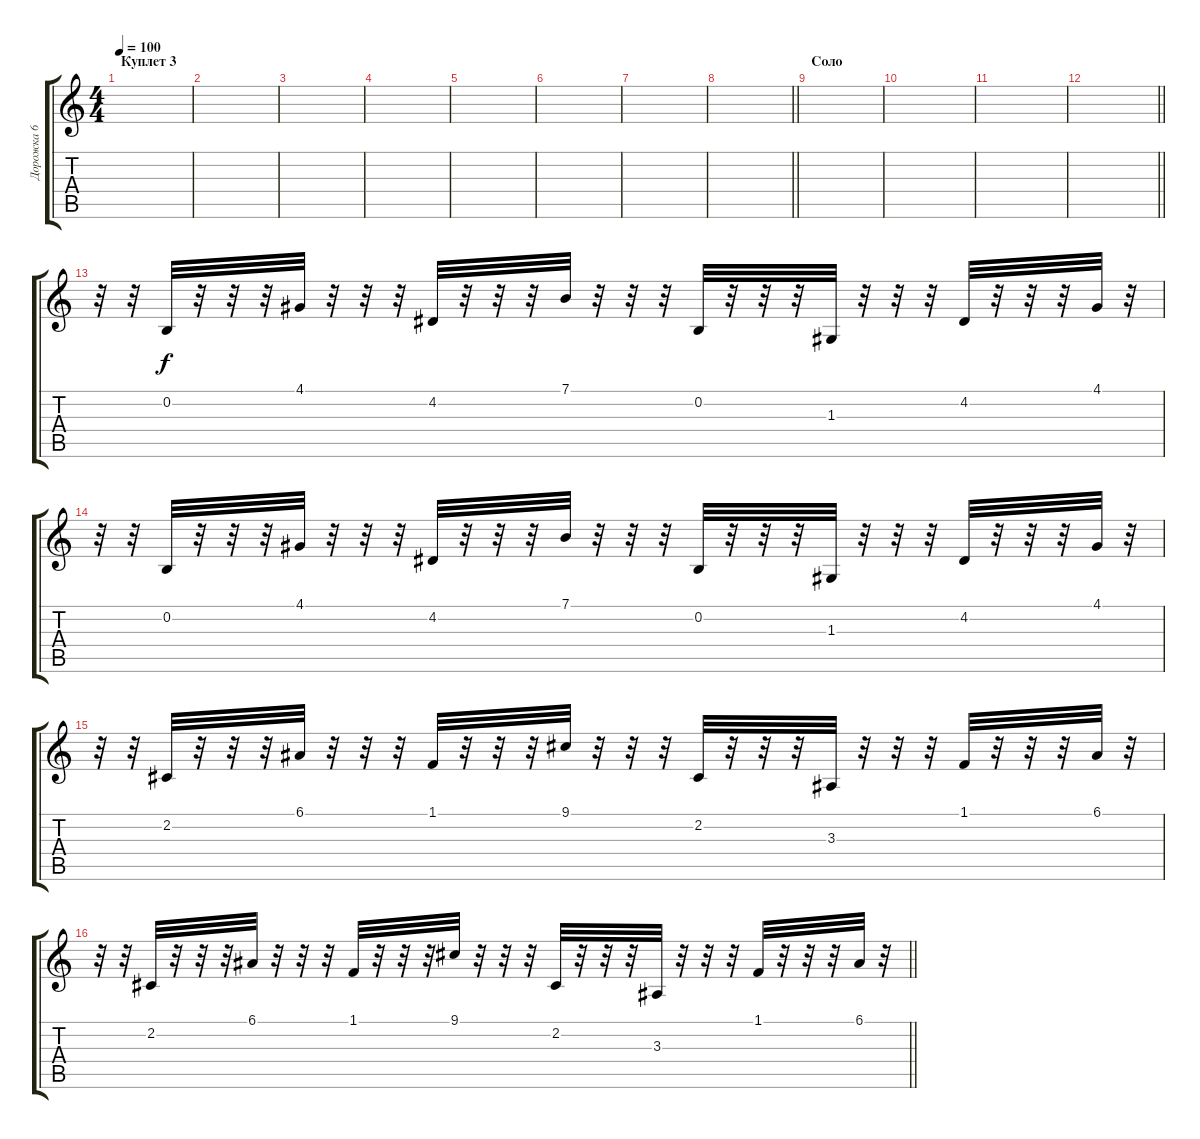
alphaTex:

\track ("Дорожка 6" "Дорожка 6") {instrument baritonesax}
\staff {score tabs}
\tuning (E4 B3 G3 D3 A2 E2) {hide}
\ts (4 4)
\section ("" "Куплет 3")
\tempo 100
\clef g2
\ks c
|
|
|
|
|
|
|
\barLineRight lightlight
|
\section ("" "Соло")
|
|
|
\barLineRight lightlight
|
r.32 r.32 0.2.32 r.32 r.32 r.32 4.1.32 r.32 r.32 r.32 4.2.32 r.32 r.32 r.32 7.1.32 r.32 r.32 r.32 0.2.32 r.32 r.32 r.32 1.3.32 r.32 r.32 r.32 4.2.32 r.32 r.32 r.32 4.1.32 r.32 |
r.32 r.32 0.2.32 r.32 r.32 r.32 4.1.32 r.32 r.32 r.32 4.2.32 r.32 r.32 r.32 7.1.32 r.32 r.32 r.32 0.2.32 r.32 r.32 r.32 1.3.32 r.32 r.32 r.32 4.2.32 r.32 r.32 r.32 4.1.32 r.32 |
r.32 r.32 2.2.32 r.32 r.32 r.32 6.1.32 r.32 r.32 r.32 1.1.32 r.32 r.32 r.32 9.1.32 r.32 r.32 r.32 2.2.32 r.32 r.32 r.32 3.3.32 r.32 r.32 r.32 1.1.32 r.32 r.32 r.32 6.1.32 r.32 |
\barLineRight lightlight
r.32 r.32 2.2.32 r.32 r.32 r.32 6.1.32 r.32 r.32 r.32 1.1.32 r.32 r.32 r.32 9.1.32 r.32 r.32 r.32 2.2.32 r.32 r.32 r.32 3.3.32 r.32 r.32 r.32 1.1.32 r.32 r.32 r.32 6.1.32 r.32
